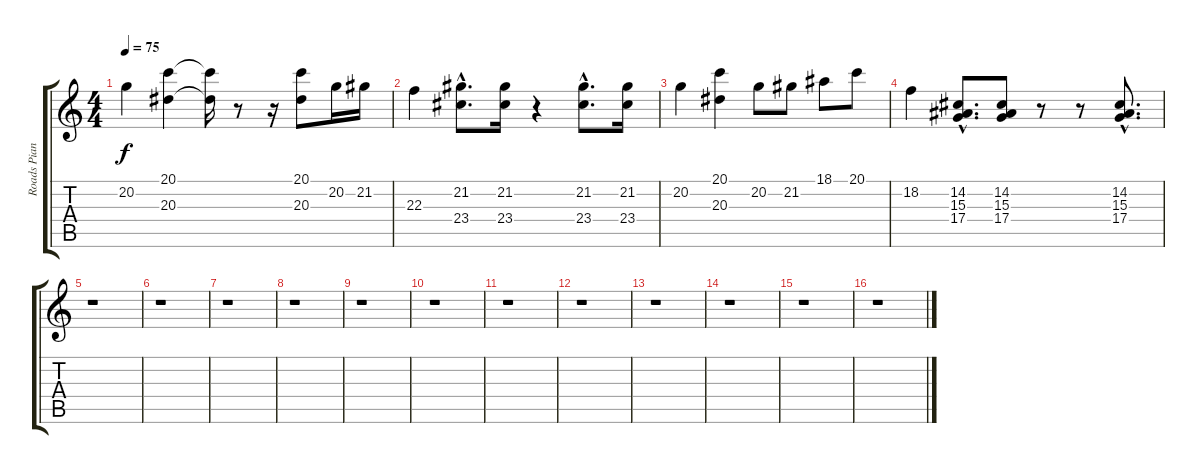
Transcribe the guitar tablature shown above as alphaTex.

\track ("Roads Piano" "Roads Pian") {instrument electricpiano1}
\staff {score tabs}
\tuning (E4 B3 G3 D3 A2 E2) {hide}
\ts (4 4)
\tempo 75
\clef g2
\ks c
20.2.4{dy f instrument electricpiano1} (20.1 20.3).4 (20.1{t} 20.3{t}).16 r.8 r.16 (20.1 20.3).8 20.2.16 21.2.16 |
22.3.4 (21.2{hac} 23.4{hac}).8{d} (21.2 23.4).16 r.4 (21.2{hac} 23.4{hac}).8{d} (21.2 23.4).16 |
20.2.4 (20.1 20.3).4 20.2.8 21.2.8 18.1.8 20.1.8 |
18.2.4 (14.2{hac} 15.3{hac} 17.4{hac}).8{d} (14.2 15.3 17.4).8 r.8 r.8 (14.2{hac} 15.3{hac} 17.4{hac}).8{d} |
r.1 |
r.1 |
r.1 |
r.1 |
r.1 |
r.1 |
r.1 |
r.1 |
r.1 |
r.1 |
r.1 |
r.1
